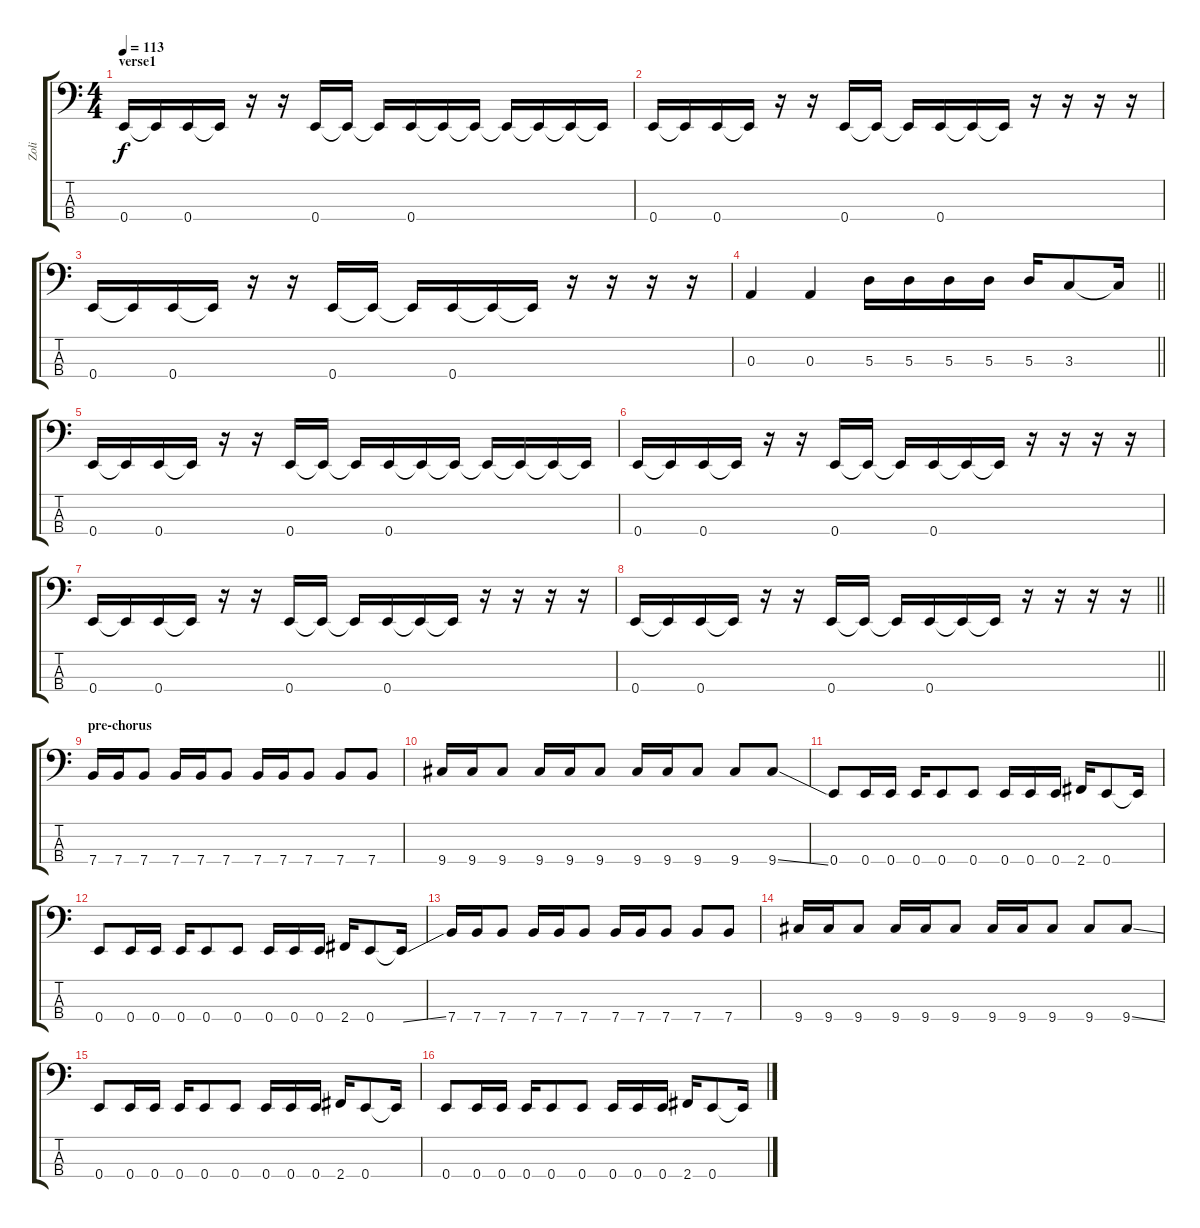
\track ("Zoli" "Zoli") {instrument slapbass1}
\staff {score tabs}
\tuning (G2 D2 A1 E1) {hide}
\ts (4 4)
\section ("" "verse1")
\tempo 113
\clef f4
\ks c
0.4.16{dy f} 0.4{t}.16 0.4.16 0.4{t}.16 r.16 r.16 0.4.16 0.4{t}.16 0.4{t}.16 0.4.16 0.4{t}.16 0.4{t}.16 0.4{t}.16 0.4{t}.16 0.4{t}.16 0.4{t}.16 |
0.4.16 0.4{t}.16 0.4.16 0.4{t}.16 r.16 r.16 0.4.16 0.4{t}.16 0.4{t}.16 0.4.16 0.4{t}.16 0.4{t}.16 r.16 r.16 r.16 r.16 |
0.4.16 0.4{t}.16 0.4.16 0.4{t}.16 r.16 r.16 0.4.16 0.4{t}.16 0.4{t}.16 0.4.16 0.4{t}.16 0.4{t}.16 r.16 r.16 r.16 r.16 |
\barLineRight lightlight
0.3.4 0.3.4 5.3.16 5.3.16 5.3.16 5.3.16 5.3.16 3.3.8 3.3{t}.16 |
0.4.16 0.4{t}.16 0.4.16 0.4{t}.16 r.16 r.16 0.4.16 0.4{t}.16 0.4{t}.16 0.4.16 0.4{t}.16 0.4{t}.16 0.4{t}.16 0.4{t}.16 0.4{t}.16 0.4{t}.16 |
0.4.16 0.4{t}.16 0.4.16 0.4{t}.16 r.16 r.16 0.4.16 0.4{t}.16 0.4{t}.16 0.4.16 0.4{t}.16 0.4{t}.16 r.16 r.16 r.16 r.16 |
0.4.16 0.4{t}.16 0.4.16 0.4{t}.16 r.16 r.16 0.4.16 0.4{t}.16 0.4{t}.16 0.4.16 0.4{t}.16 0.4{t}.16 r.16 r.16 r.16 r.16 |
\barLineRight lightlight
0.4.16 0.4{t}.16 0.4.16 0.4{t}.16 r.16 r.16 0.4.16 0.4{t}.16 0.4{t}.16 0.4.16 0.4{t}.16 0.4{t}.16 r.16 r.16 r.16 r.16 |
\section ("" "pre-chorus")
7.4.16 7.4.16 7.4.8 7.4.16 7.4.16 7.4.8 7.4.16 7.4.16 7.4.8 7.4.8 7.4.8 |
9.4.16 9.4.16 9.4.8 9.4.16 9.4.16 9.4.8 9.4.16 9.4.16 9.4.8 9.4.8 9.4{ss}.8 |
0.4.8 0.4.16 0.4.16 0.4.16 0.4.8 0.4.8 0.4.16 0.4.16 0.4.16 2.4.16 0.4.8 0.4{t}.16 |
0.4.8 0.4.16 0.4.16 0.4.16 0.4.8 0.4.8 0.4.16 0.4.16 0.4.16 2.4.16 0.4.8 0.4{ss t}.16 |
7.4.16 7.4.16 7.4.8 7.4.16 7.4.16 7.4.8 7.4.16 7.4.16 7.4.8 7.4.8 7.4.8 |
9.4.16 9.4.16 9.4.8 9.4.16 9.4.16 9.4.8 9.4.16 9.4.16 9.4.8 9.4.8 9.4{ss}.8 |
0.4.8 0.4.16 0.4.16 0.4.16 0.4.8 0.4.8 0.4.16 0.4.16 0.4.16 2.4.16 0.4.8 0.4{t}.16 |
0.4.8 0.4.16 0.4.16 0.4.16 0.4.8 0.4.8 0.4.16 0.4.16 0.4.16 2.4.16 0.4.8 0.4{t}.16
